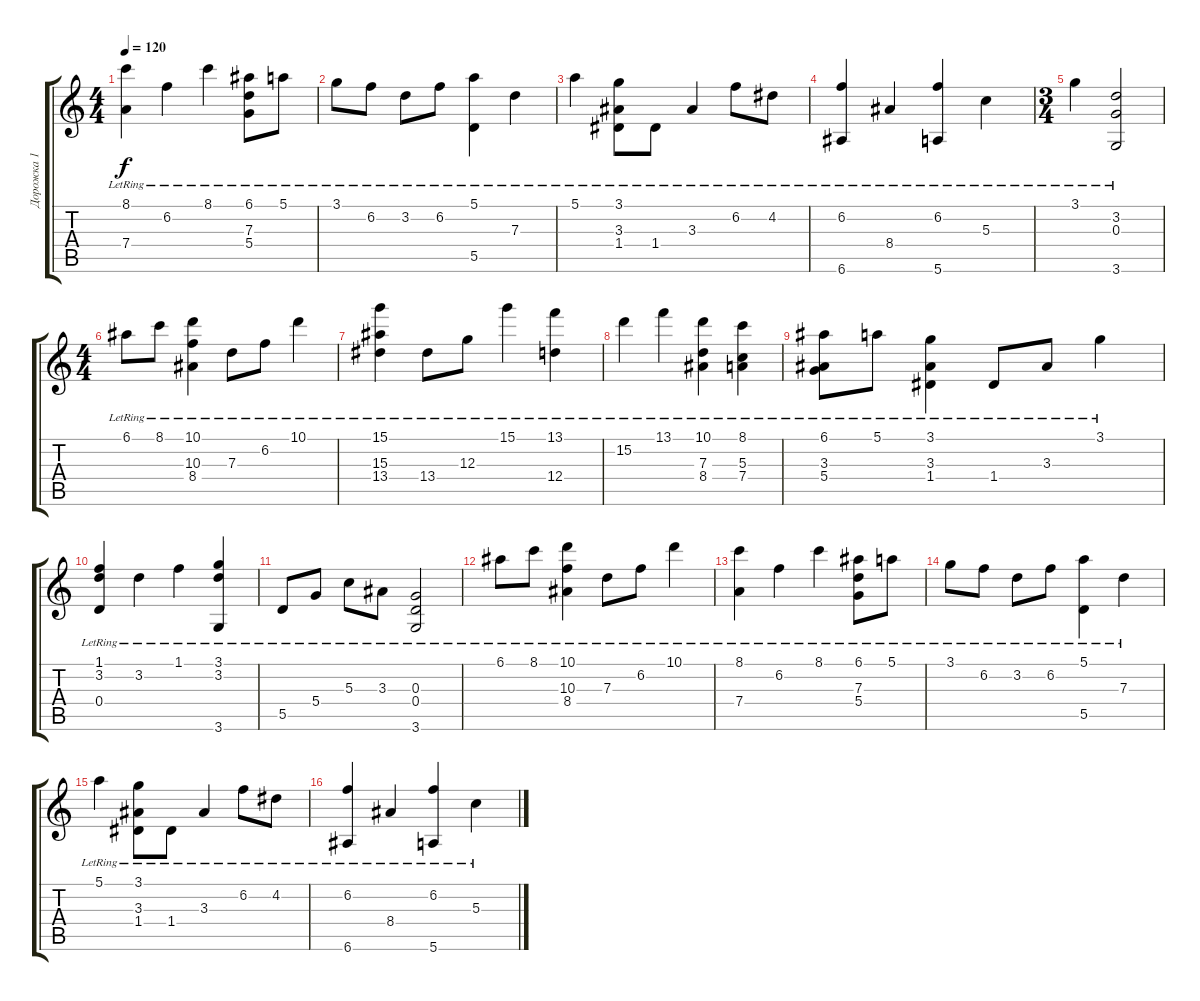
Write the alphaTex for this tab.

\track ("Дорожка 1" "Дорожка 1") {instrument acousticguitarsteel}
\staff {score tabs}
\tuning (E4 B3 G3 D3 A2 E2) {hide}
\ts (4 4)
\tempo 120
\clef g2
\ks c
(8.1{lr} 7.4{lr}).4{dy f} 6.2{lr}.4 8.1{lr}.4 (6.1{lr} 7.3{lr} 5.4{lr}).8 5.1{lr}.8 |
3.1{lr}.8 6.2{lr}.8 3.2{lr}.8 6.2{lr}.8 (5.1{lr} 5.5{lr}).4 7.3{lr}.4 |
5.1{lr}.4 (3.1{lr} 3.3{lr} 1.4{lr}).8 1.4{lr}.8 3.3{lr}.4 6.2{lr}.8 4.2{lr}.8 |
(6.2{lr} 6.6{lr}).4 8.4{lr}.4 (6.2{lr} 5.6{lr}).4 5.3{lr}.4 |
\ts (3 4)
3.1{lr}.4 (3.2{lr} 0.3{lr} 3.6{lr}).2 |
\ts (4 4)
6.1{lr}.8 8.1{lr}.8 (10.1{lr} 10.3{lr} 8.4{lr}).4 7.3{lr}.8 6.2{lr}.8 10.1{lr}.4 |
(15.1{lr} 15.3{lr} 13.4{lr}).4 13.4{lr}.8 12.3{lr}.8 15.1{lr}.4 (13.1{lr} 12.4{lr}).4 |
15.2{lr}.4 13.1{lr}.4 (10.1{lr} 7.3{lr} 8.4{lr}).4 (8.1{lr} 5.3{lr} 7.4{lr}).4 |
(6.1{lr} 3.3{lr} 5.4{lr}).8 5.1{lr}.8 (3.1{lr} 3.3{lr} 1.4{lr}).4 1.4{lr}.8 3.3{lr}.8 3.1{lr}.4 |
(1.1{lr} 3.2{lr} 0.4{lr}).4 3.2{lr}.4 1.1{lr}.4 (3.1{lr} 3.2{lr} 3.6{lr}).4 |
5.5{lr}.8 5.4{lr}.8 5.3{lr}.8 3.3{lr}.8 (0.3{lr} 0.4{lr} 3.6{lr}).2 |
6.1{lr}.8 8.1{lr}.8 (10.1{lr} 10.3{lr} 8.4{lr}).4 7.3{lr}.8 6.2{lr}.8 10.1{lr}.4 |
(8.1{lr} 7.4{lr}).4 6.2{lr}.4 8.1{lr}.4 (6.1{lr} 7.3{lr} 5.4{lr}).8 5.1{lr}.8 |
3.1{lr}.8 6.2{lr}.8 3.2{lr}.8 6.2{lr}.8 (5.1{lr} 5.5{lr}).4 7.3{lr}.4 |
5.1{lr}.4 (3.1{lr} 3.3{lr} 1.4{lr}).8 1.4{lr}.8 3.3{lr}.4 6.2{lr}.8 4.2{lr}.8 |
(6.2{lr} 6.6{lr}).4 8.4{lr}.4 (6.2{lr} 5.6{lr}).4 5.3{lr}.4
